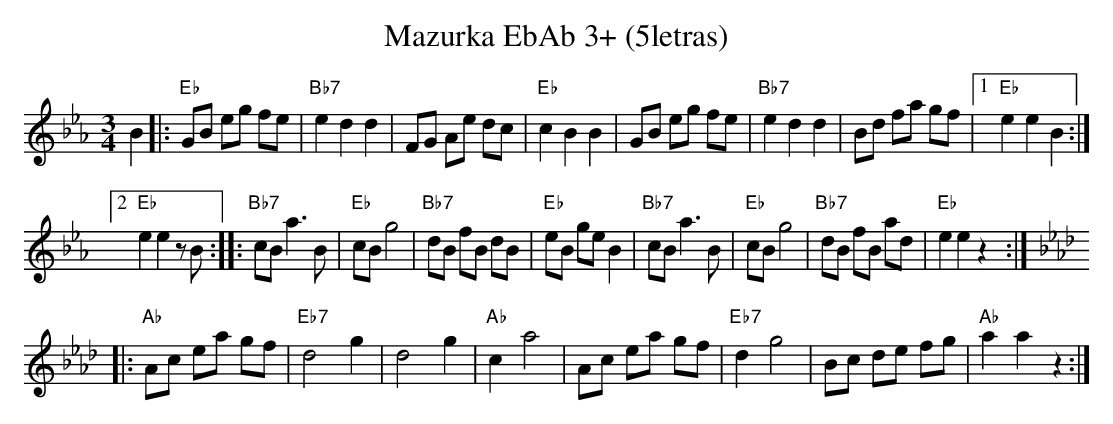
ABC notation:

X:1
T:Mazurka EbAb 3+ (5letras)
M:3/4
L:1/8
K:Ebmaj%%MIDI gchordon
B2 |: "Eb"GB eg fe | "Bb7"e2d2d2 | FG Ae dc | "Eb"c2B2B2 | GB eg fe | "Bb7"e2d2d2 | Bd fa gf |1 "Eb"e2e2B2 :|2
"Eb"e2e2zB :: "Bb7"cB a3B | "Eb"cBg4 | "Bb7"dB fB dB | "Eb"eB geB2 | "Bb7"cBa3B | "Eb"cBg4 | "Bb7"dB fB ad | "Eb"e2e2z2 :: [K:Abmaj]
"Ab"Ac ea gf | "Eb7"d4g2 | d4g2 | "Ab"c2a4 | Ac ea gf | "Eb7"d2g4 | Bc de fg | "Ab"a2a2z2 :|
